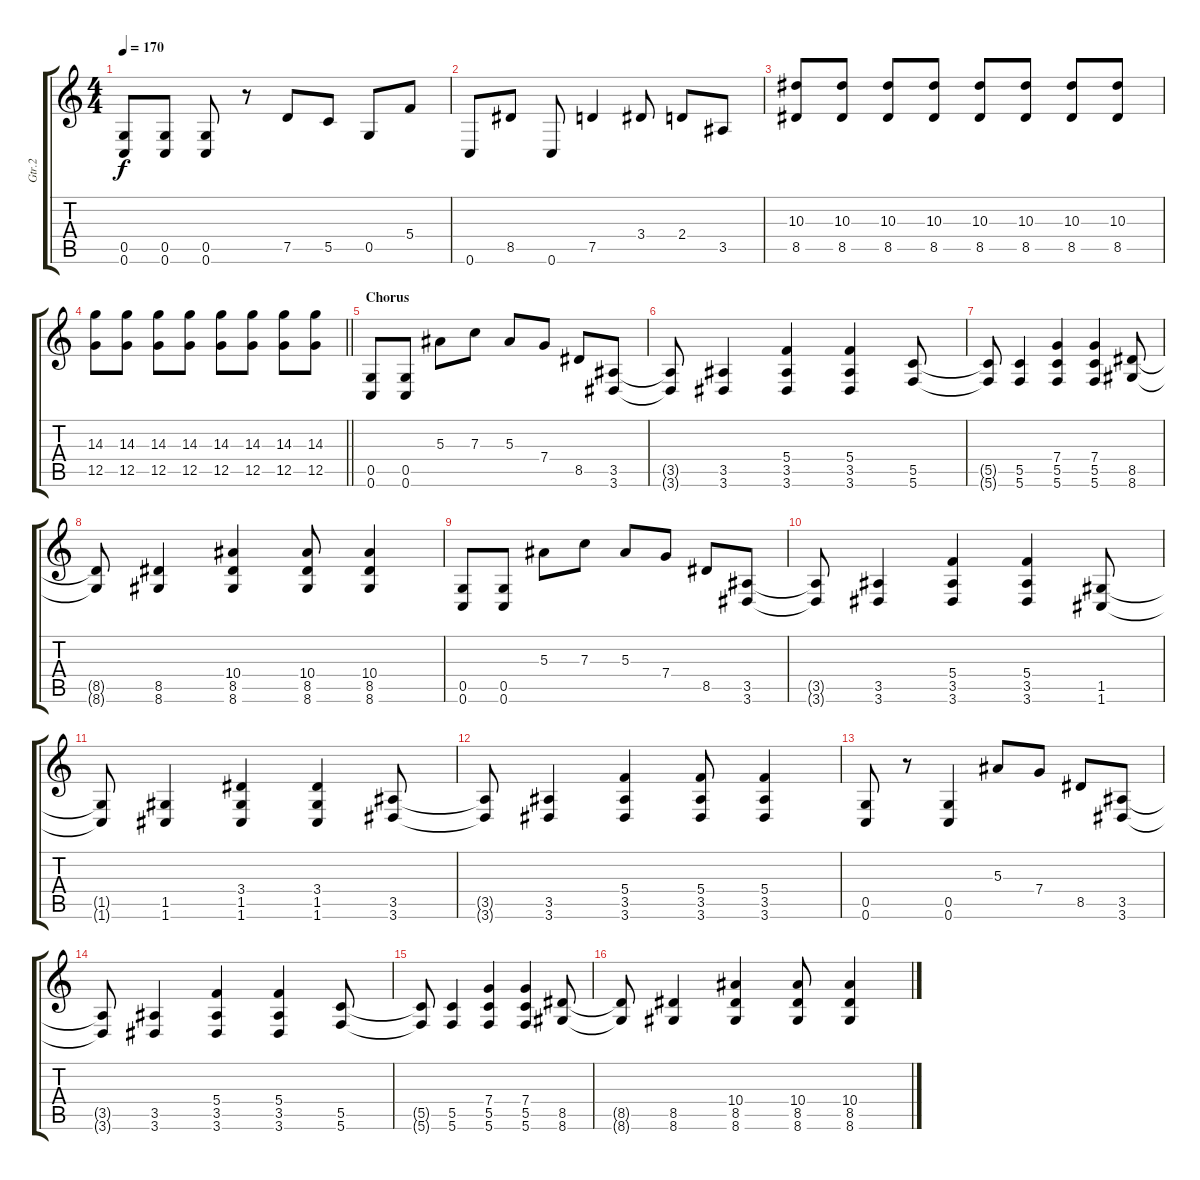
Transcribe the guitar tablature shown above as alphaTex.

\track ("Gtr.2" "Gtr.2") {instrument distortionguitar}
\staff {score tabs}
\tuning (D4 A3 F3 C3 G2 C2) {hide}
\ts (4 4)
\tempo 170
\clef g2
\ks c
(0.5 0.6).8{dy f} (0.5 0.6).8 (0.5 0.6).8 r.8 7.5.8 5.5.8 0.5.8 5.4.8 |
0.6.8 8.5.8 0.6.8 7.5.4 3.4.8 2.4.8 3.5.8 |
(10.3 8.5).8 (10.3 8.5).8 (10.3 8.5).8 (10.3 8.5).8 (10.3 8.5).8 (10.3 8.5).8 (10.3 8.5).8 (10.3 8.5).8 |
\barLineRight lightlight
(14.3 12.5).8 (14.3 12.5).8 (14.3 12.5).8 (14.3 12.5).8 (14.3 12.5).8 (14.3 12.5).8 (14.3 12.5).8 (14.3 12.5).8 |
\section ("" "Chorus")
(0.5 0.6).8 (0.5 0.6).8 5.3.8 7.3.8 5.3.8 7.4.8 8.5.8 (3.5 3.6).8 |
(3.5{t} 3.6{t}).8 (3.5 3.6).4 (5.4 3.5 3.6).4 (5.4 3.5 3.6).4 (5.5 5.6).8 |
(5.5{t} 5.6{t}).8 (5.5 5.6).4 (7.4 5.5 5.6).4 (7.4 5.5 5.6).4 (8.5 8.6).8 |
(8.5{t} 8.6{t}).8 (8.5 8.6).4 (10.4 8.5 8.6).4 (10.4 8.5 8.6).8 (10.4 8.5 8.6).4 |
(0.5 0.6).8 (0.5 0.6).8 5.3.8 7.3.8 5.3.8 7.4.8 8.5.8 (3.5 3.6).8 |
(3.5{t} 3.6{t}).8 (3.5 3.6).4 (5.4 3.5 3.6).4 (5.4 3.5 3.6).4 (1.5 1.6).8 |
(1.5{t} 1.6{t}).8 (1.5 1.6).4 (3.4 1.5 1.6).4 (3.4 1.5 1.6).4 (3.5 3.6).8 |
(3.5{t} 3.6{t}).8 (3.5 3.6).4 (5.4 3.5 3.6).4 (5.4 3.5 3.6).8 (5.4 3.5 3.6).4 |
(0.5 0.6).8 r.8 (0.5 0.6).4 5.3.8 7.4.8 8.5.8 (3.5 3.6).8 |
(3.5{t} 3.6{t}).8 (3.5 3.6).4 (5.4 3.5 3.6).4 (5.4 3.5 3.6).4 (5.5 5.6).8 |
(5.5{t} 5.6{t}).8 (5.5 5.6).4 (7.4 5.5 5.6).4 (7.4 5.5 5.6).4 (8.5 8.6).8 |
(8.5{t} 8.6{t}).8 (8.5 8.6).4 (10.4 8.5 8.6).4 (10.4 8.5 8.6).8 (10.4 8.5 8.6).4
